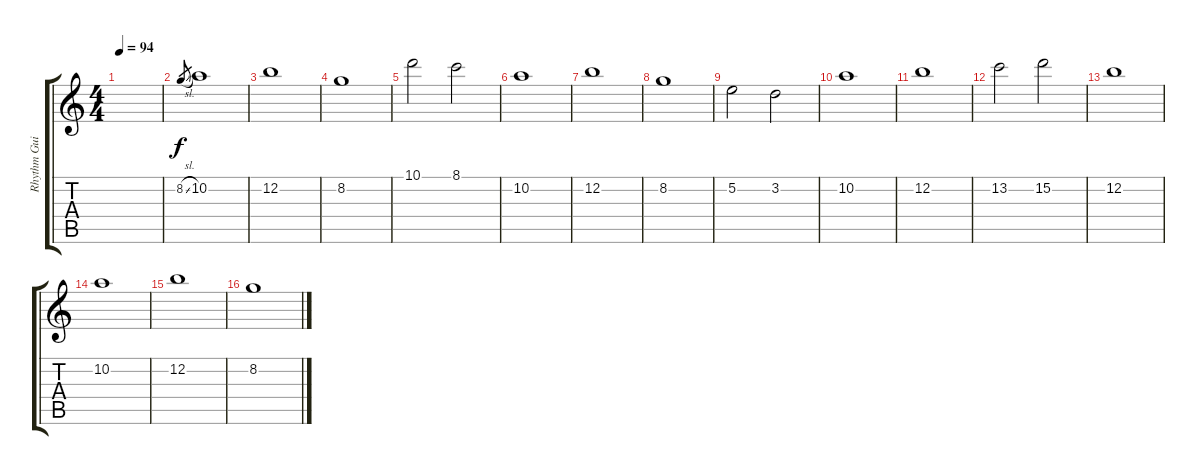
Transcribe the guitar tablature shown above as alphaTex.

\track ("Rhythm Guitar" "Rhythm Gui") {instrument overdrivenguitar}
\staff {score tabs}
\tuning (E4 B3 G3 D3 A2 E2) {hide}
\ts (4 4)
\tempo 94
\clef g2
\ks c
|
8.2{sl}.8{gr} 10.2.1{balance 8} |
12.2.1 |
8.2.1 |
10.1.2 8.1.2 |
10.2.1 |
12.2.1 |
8.2.1 |
5.2.2 3.2.2 |
10.2.1 |
12.2.1 |
13.2.2 15.2.2 |
12.2.1 |
10.2.1 |
12.2.1 |
8.2.1
